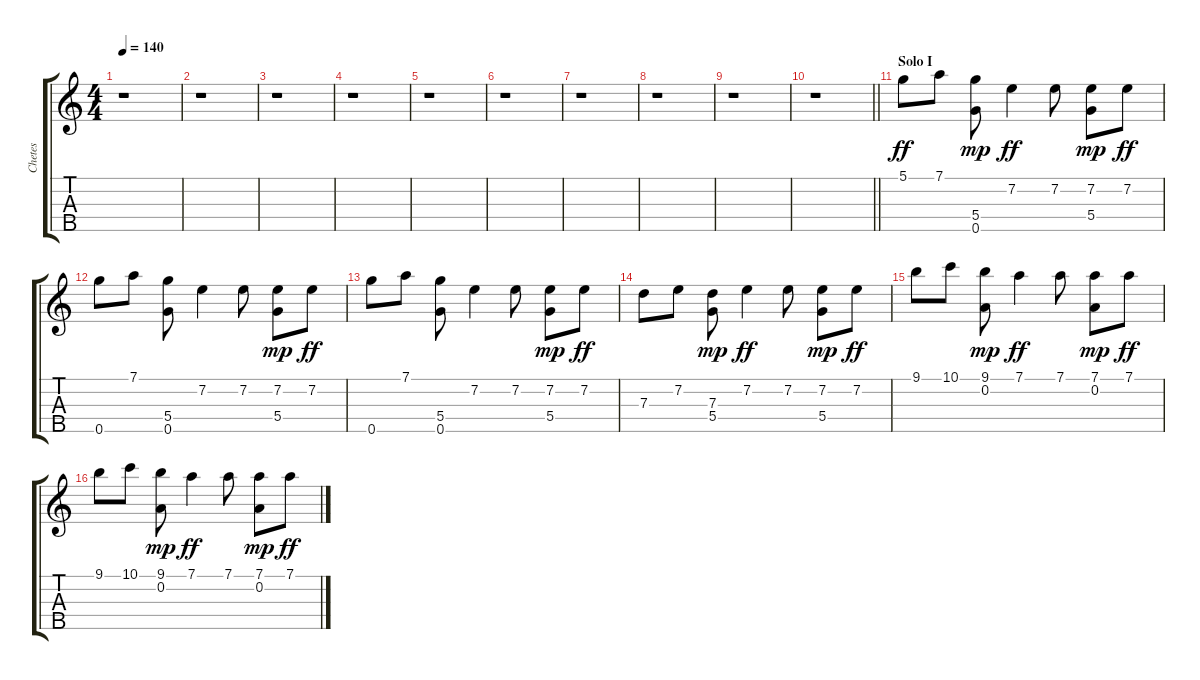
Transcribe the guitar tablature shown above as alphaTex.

\track ("Chetes" "Chetes") {instrument banjo}
\staff {score tabs}
\tuning (D4 A3 G3 D3 G4) {hide}
\displaytranspose 12
\ts (4 4)
\tempo 140
\clef g2
\ks c
r.1{dy f} |
r.1 |
r.1 |
r.1 |
r.1 |
r.1 |
r.1 |
r.1 |
r.1 |
\barLineRight lightlight
r.1 |
\section ("" "Solo I")
5.1.8{dy ff} 7.1.8 (5.4 0.5).8{dy mp} 7.2.4{dy ff} 7.2.8 (7.2 5.4).8{dy mp} 7.2.8{dy ff} |
0.5.8 7.1.8 (5.4 0.5).8 7.2.4 7.2.8 (7.2 5.4).8{dy mp} 7.2.8{dy ff} |
0.5.8 7.1.8 (5.4 0.5).8 7.2.4 7.2.8 (7.2 5.4).8{dy mp} 7.2.8{dy ff} |
7.3.8 7.2.8 (7.3 5.4).8{dy mp} 7.2.4{dy ff} 7.2.8 (7.2 5.4).8{dy mp} 7.2.8{dy ff} |
9.1.8 10.1.8 (9.1 0.2).8{dy mp} 7.1.4{dy ff} 7.1.8 (7.1 0.2).8{dy mp} 7.1.8{dy ff} |
9.1.8 10.1.8 (9.1 0.2).8{dy mp} 7.1.4{dy ff} 7.1.8 (7.1 0.2).8{dy mp} 7.1.8{dy ff}
